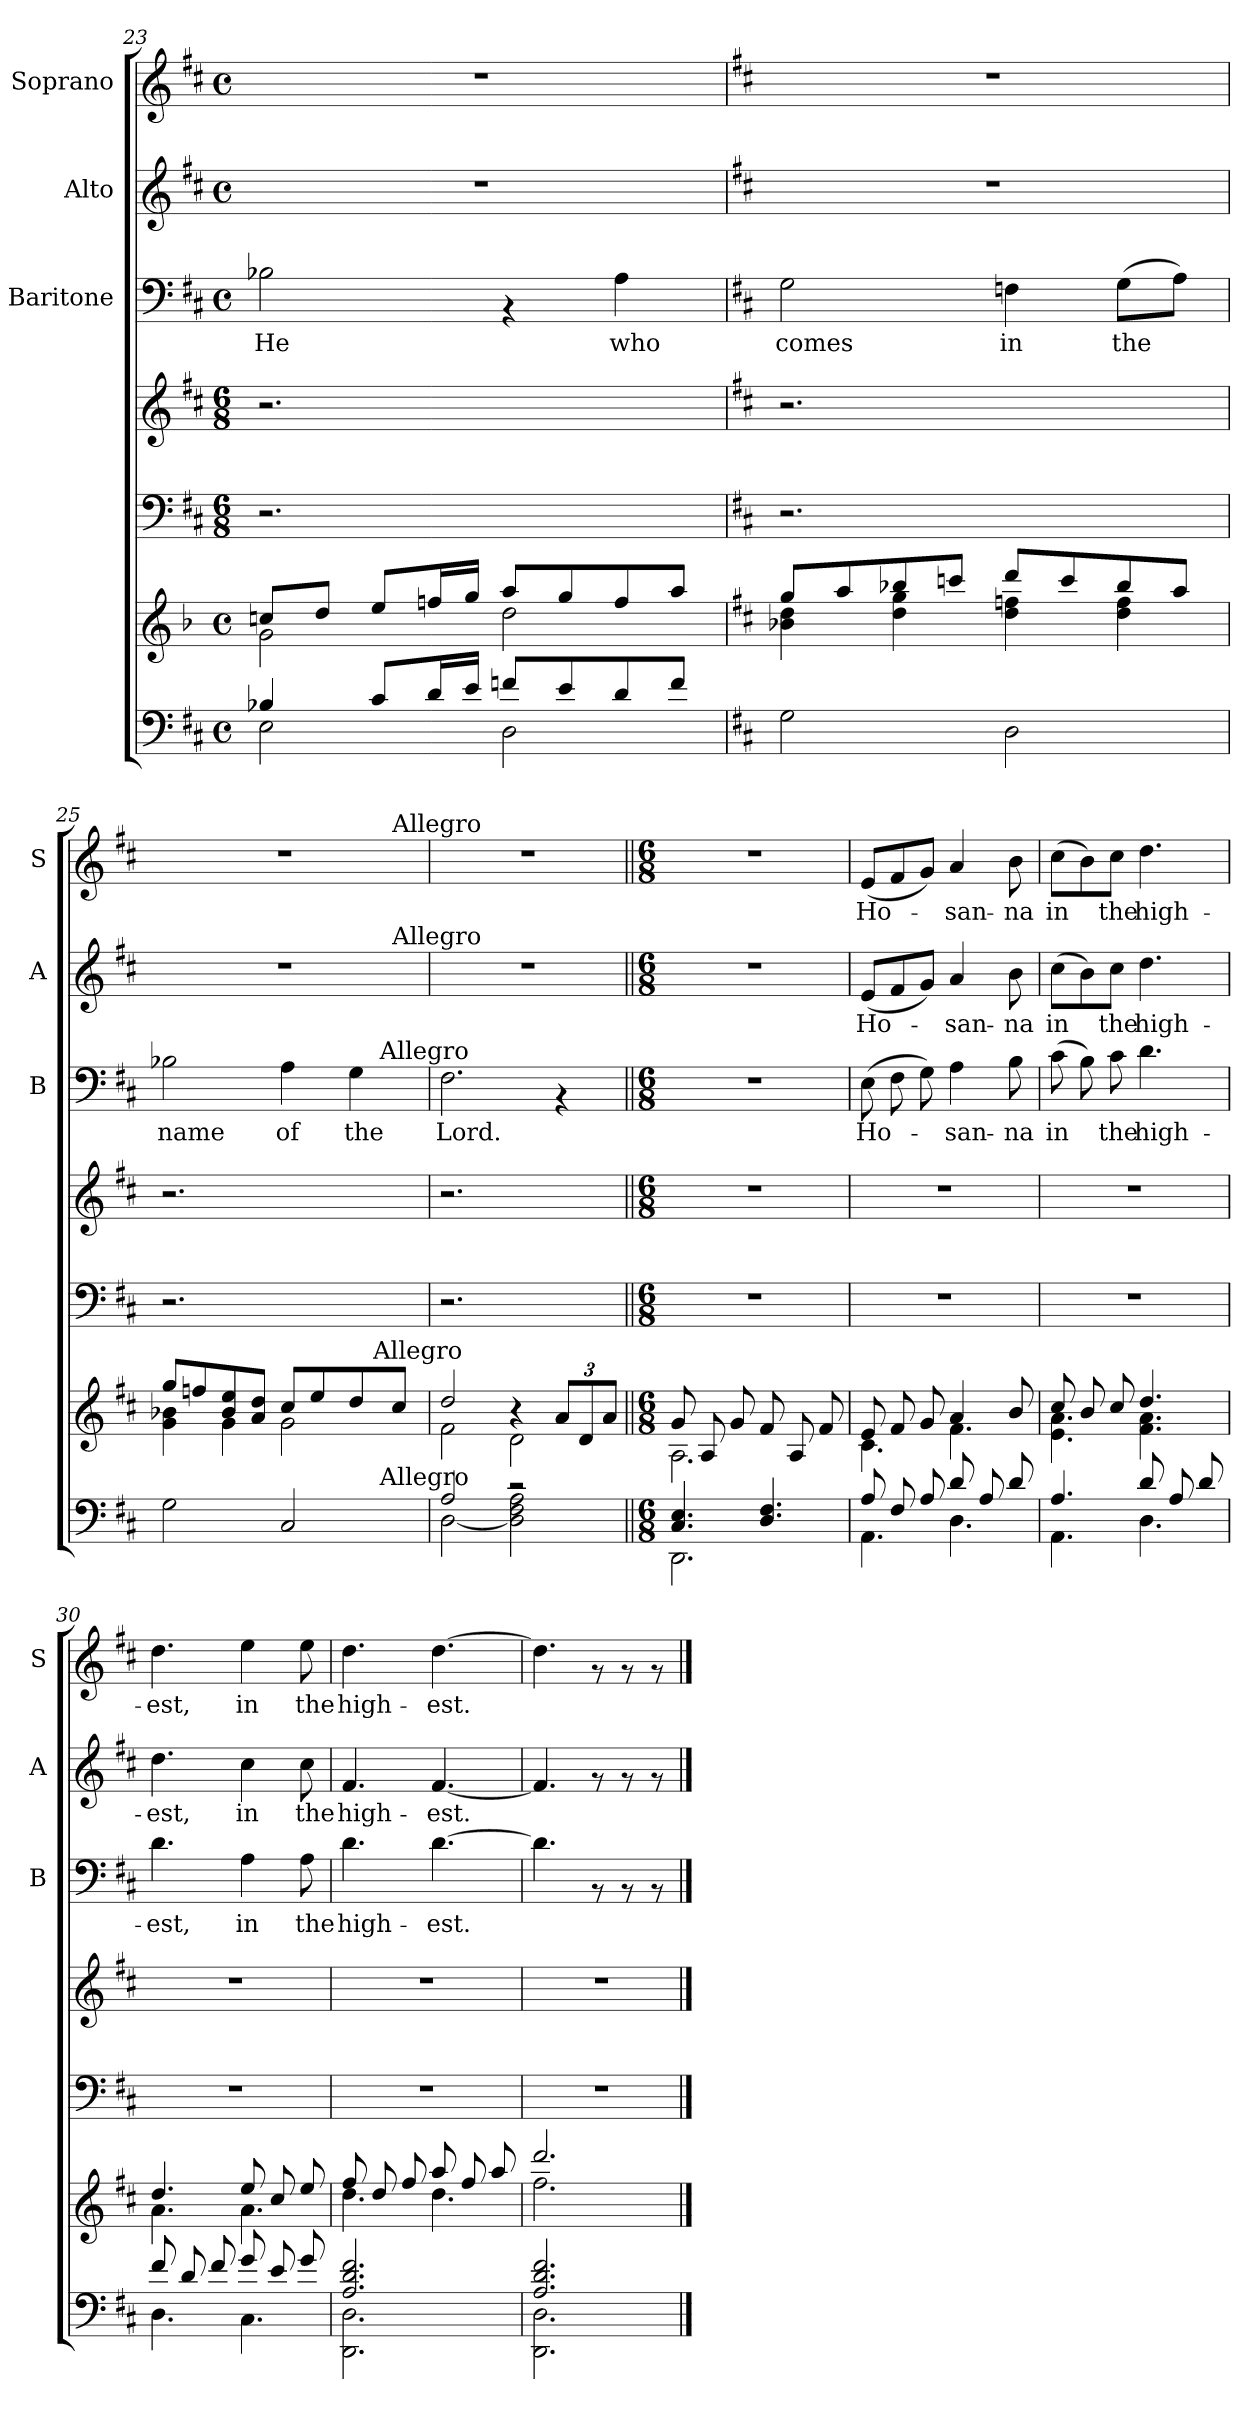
**kern	**kern	**kern	**kern	**kern	**text	**kern	**text	**kern	**text
*part7	*part6	*part5	*part4	*part3	*part3	*part2	*part2	*part1	*part1
*staff7	*staff6	*staff5	*staff4	*staff3	*staff3	*staff2	*staff2	*staff1	*staff1
*	*	*	*	*I"Baritone	*	*I"Alto	*	*I"Soprano	*
*	*	*	*	*I'B	*	*I'A	*	*I'S	*
*clefF4	*clefG2	*clefF4	*clefG2	*clefF4	*	*clefG2	*	*clefG2	*
*k[f#c#]	*k[b-]	*k[f#c#]	*k[f#c#]	*k[f#c#]	*	*k[f#c#]	*	*k[f#c#]	*
*D:	*F:	*D:	*D:	*D:	*	*D:	*	*D:	*
*M4/4	*M4/4	*M6/8	*M6/8	*M4/4	*	*M4/4	*	*M4/4	*
*met(c)	*met(c)	*	*	*met(c)	*	*met(c)	*	*met(c)	*
=23	=23	=23	=23	=23	=23	=23	=23	=23	=23
*^	*^	*	*	*	*	*	*	*	*
!	!	!	!	!	!	!	!LO:LY:b	!	!	!	!
4B-X/	2E\	8ccn/L	2g\	2.r	2.r	2B-X\	He	1r	.	1r	.
.	.	8dd/J	.	.	.	.	.	.	.	.	.
8c#/L	.	8ee/L	.	.	.	.	.	.	.	.	.
16d/L	.	16ffn/L	.	.	.	.	.	.	.	.	.
16e/JJ	.	16gg/JJ	.	.	.	.	.	.	.	.	.
8fn/L	2D\	8aa/L	2dd\	.	.	4rAA	.	.	.	.	.
8e/	.	8gg/	.	.	.	.	.	.	.	.	.
!	!	!	!	!	!	!	!LO:LY:b	!	!	!	!
8d/	.	8ff/	.	4ryy	4ryy	4A\	who	.	.	.	.
8f/J	.	8aa/J	.	.	.	.	.	.	.	.	.
*v	*v	*	*	*	*	*	*	*	*	*	*
!!LO:PB:g=z
=24	=24	=24	=24	=24	=24	=24	=24	=24	=24	=24
*	*k[f#c#]	*	*	*	*	*	*	*	*	*
*	*D:	*	*	*	*	*	*	*	*	*
!	!	!	!	!	!	!LO:LY:b	!	!	!	!
2G\	8gg/L	4b-X\ 4dd\	2.r	2.r	2G\	comes	1r	.	1r	.
.	8aa/	.	.	.	.	.	.	.	.	.
.	8bb-/	4dd\ 4gg\	.	.	.	.	.	.	.	.
.	8cccn/J	.	.	.	.	.	.	.	.	.
!	!	!	!	!	!	!LO:LY:b	!	!	!	!
2D\	8ddd/L	4dd\ 4ffn\	.	.	4Fn\	in	.	.	.	.
.	8ccc/	.	.	.	.	.	.	.	.	.
!	!	!	!	!	!	!LO:LY:b	!	!	!	!
.	8bb-/	4dd\ 4ff\	4ryy	4ryy	(>8G\L	the	.	.	.	.
.	8aa/J	.	.	.	8A\J)	.	.	.	.	.
=25	=25	=25	=25	=25	=25	=25	=25	=25	=25	=25
!	!	!	!	!	!	!LO:LY:b	!	!	!	!
*^	*	*^	*	*	*^	*	*^	*	*^	*
2G\	2ryy	8gg/L	4g\ 4b-X\	3%2ryy	2.r	2.r	2B-X\	2ryy	name	1r	2..ryy	.	1r	2..ryy	.
.	.	8ffn/	.	.	.	.	.	.	.	.	.	.	.	.	.
.	.	8b-/ 8ee/	4g\	.	.	.	.	.	.	.	.	.	.	.	.
.	.	8a/ 8dd/J	.	.	.	.	.	.	.	.	.	.	.	.	.
!	!	!	!	!	!	!	!	!	!LO:LY:b	!	!	!	!	!	!
2C#/	4ryy	8cc#/L	2g\	.	.	.	4A\	4ryy	of	.	.	.	.	.	.
.	.	8ee/	.	.	.	.	.	.	.	.	.	.	.	.	.
.	.	.	.	6ryy	.	.	.	.	.	.	.	.	.	.	.
!	!	!	!	!	!	!	!	!	!LO:LY:b	!	!	!	!	!	!
.	16.ryy	8dd/	.	.	4ryy	4ryy	4G\	16.ryy	the	.	.	.	.	.	.
!	!	!	!	!LO:TX:a:t=Allegro	!	!	!	!	!	!	!	!	!	!	!
.	.	.	.	6ryy	.	.	.	.	.	.	.	.	.	.	.
!	!	!	!	!	!	!	!	!LO:TX:a:t=Allegro	!	!	!	!	!	!	!
!	!LO:TX:a:t=Allegro	!	!	!	!	!	!	!	!	!	!	!	!	!	!
.	8ryy	.	.	.	.	.	.	8ryy	.	.	.	.	.	.	.
!	!	!	!	!	!	!	!	!	!	!	!	!	!	!LO:TX:a:t=Allegro	!
!	!	!	!	!	!	!	!	!	!	!	!LO:TX:a:t=Allegro	!	!	!	!
.	.	8cc#/J	.	.	.	.	.	.	.	.	8ryy	.	.	8ryy	.
.	32ryy	.	.	.	.	.	.	32ryy	.	.	.	.	.	.	.
=26	=26	=26	=26	=26	=26	=26	=26	=26	=26	=26	=26	=26	=26	=26	=26
!	!	!	!	!	!	!	!	!	!LO:LY:b	!	!	!	!	!	!
*	*	*	*	*	*	*	*v	*v	*	*	*	*	*v	*v	*
*	*	*	*v	*v	*	*	*	*	*v	*v	*	*	*
2A/	[<2D\	2dd/	2f#\	2.r	2.r	2.F#\	Lord.	1r	.	1r	.
2rc	2D\] 2F#\ 2A\	4ra	2d\	.	.	.	.	.	.	.	.
*	*	*Xbrackettup	*	*	*	*	*	*	*	*	*
.	.	12a/L	.	4ryy	4ryy	4rAA	.	.	.	.	.
.	.	12d/	.	.	.	.	.	.	.	.	.
.	.	12a/J	.	.	.	.	.	.	.	.	.
=27||	=27||	=27||	=27||	=27||	=27||	=27||	=27||	=27||	=27||	=27||	=27||
*M6/8	*	*M6/8	*	*M6/8	*M6/8	*M6/8	*	*M6/8	*	*M6/8	*
4.C#/ 4.E/	2.DD\	8g/	2.A\	2.r	2.r	2.r	.	2.r	.	2.r	.
.	.	8A/	.	.	.	.	.	.	.	.	.
.	.	8g/	.	.	.	.	.	.	.	.	.
4.D/ 4.F#/	.	8f#/	.	.	.	.	.	.	.	.	.
.	.	8A/	.	.	.	.	.	.	.	.	.
.	.	8f#/	.	.	.	.	.	.	.	.	.
=28	=28	=28	=28	=28	=28	=28	=28	=28	=28	=28	=28
!	!	!	!	!	!	!	!LO:LY:b	!	!LO:LY:b	!	!LO:LY:b
8A/	4.AA\	8e/	4.c#\	2.r	2.r	(>8E\	Ho-	(<8e/L	Ho-	(<8e/L	Ho-
8F#/	.	8f#/	.	.	.	8F#\	.	8f#/	.	8f#/	.
8A/	.	8g/	.	.	.	8G\)	.	8g/J)	.	8g/J)	.
!	!	!	!	!	!	!	!LO:LY:b	!	!LO:LY:b	!	!LO:LY:b
8d/	4.D\	4a/	4.f#\	.	.	4A\	-san-	4a/	-san-	4a/	-san-
8A/	.	.	.	.	.	.	.	.	.	.	.
!	!	!	!	!	!	!	!LO:LY:b	!	!LO:LY:b	!	!LO:LY:b
8d/	.	8b/	.	.	.	8B\	-na	8b\	-na	8b\	-na
!!LO:LB:g=z
=29	=29	=29	=29	=29	=29	=29	=29	=29	=29	=29	=29
!	!	!	!	!	!	!	!LO:LY:b	!	!LO:LY:b	!	!LO:LY:b
4.A/	4.AA\	8cc#/	4.e\ 4.a\	2.r	2.r	(>8c#\	in	(>8cc#\L	in	(>8cc#\L	in
.	.	8b/	.	.	.	8B\)	.	8b\)	.	8b\)	.
!	!	!	!	!	!	!	!LO:LY:b	!	!LO:LY:b	!	!LO:LY:b
.	.	8cc#/	.	.	.	8c#\	the	8cc#\J	the	8cc#\J	the
!	!	!	!	!	!	!	!LO:LY:b	!	!LO:LY:b	!	!LO:LY:b
8d/	4.D\	4.dd/	4.f#\ 4.a\	.	.	4.d\	high-	4.dd\	high-	4.dd\	high-
8A/	.	.	.	.	.	.	.	.	.	.	.
8d/	.	.	.	.	.	.	.	.	.	.	.
=30	=30	=30	=30	=30	=30	=30	=30	=30	=30	=30	=30
!	!	!	!	!	!	!	!LO:LY:b	!	!LO:LY:b	!	!LO:LY:b
8f#/	4.D\	4.dd/	4.a\	2.r	2.r	4.d\	-est,	4.dd\	-est,	4.dd\	-est,
8d/	.	.	.	.	.	.	.	.	.	.	.
8f#/	.	.	.	.	.	.	.	.	.	.	.
!	!	!	!	!	!	!	!LO:LY:b	!	!LO:LY:b	!	!LO:LY:b
8g/	4.C#\	8ee/	4.a\	.	.	4A\	in	4cc#\	in	4ee\	in
8e/	.	8cc#/	.	.	.	.	.	.	.	.	.
!	!	!	!	!	!	!	!LO:LY:b	!	!LO:LY:b	!	!LO:LY:b
8g/	.	8ee/	.	.	.	8A\	the	8cc#\	the	8ee\	the
=31	=31	=31	=31	=31	=31	=31	=31	=31	=31	=31	=31
!	!	!	!	!	!	!	!LO:LY:b	!	!LO:LY:b	!	!LO:LY:b
2.A/ 2.d/ 2.f#/	2.DD\ 2.D\	8ff#/	4.dd\	2.r	2.r	4.d\	high-	4.f#/	high-	4.dd\	high-
.	.	8dd/	.	.	.	.	.	.	.	.	.
.	.	8ff#/	.	.	.	.	.	.	.	.	.
!	!	!	!	!	!	!	!LO:LY:b	!	!LO:LY:b	!	!LO:LY:b
.	.	8aa/	4.dd\	.	.	[>4.d\	-est.	[<4.f#/	-est.	[>4.dd\	-est.
.	.	8ff#/	.	.	.	.	.	.	.	.	.
.	.	8aa/	.	.	.	.	.	.	.	.	.
=32	=32	=32	=32	=32	=32	=32	=32	=32	=32	=32	=32
2.A/ 2.d/ 2.f#/	2.DD\ 2.D\	2.ddd/	2.ff#\	2.r	2.r	4.d\]	.	4.f#/]	.	4.dd\]	.
.	.	.	.	.	.	8rAA	.	8rf	.	8rf	.
.	.	.	.	.	.	8rAA	.	8rf	.	8rf	.
.	.	.	.	.	.	8rAA	.	8rf	.	8rf	.
*v	*v	*	*	*	*	*	*	*	*	*	*
*	*v	*v	*	*	*	*	*	*	*	*
==	==	==	==	==	==	==	==	==	==
*-	*-	*-	*-	*-	*-	*-	*-	*-	*-
